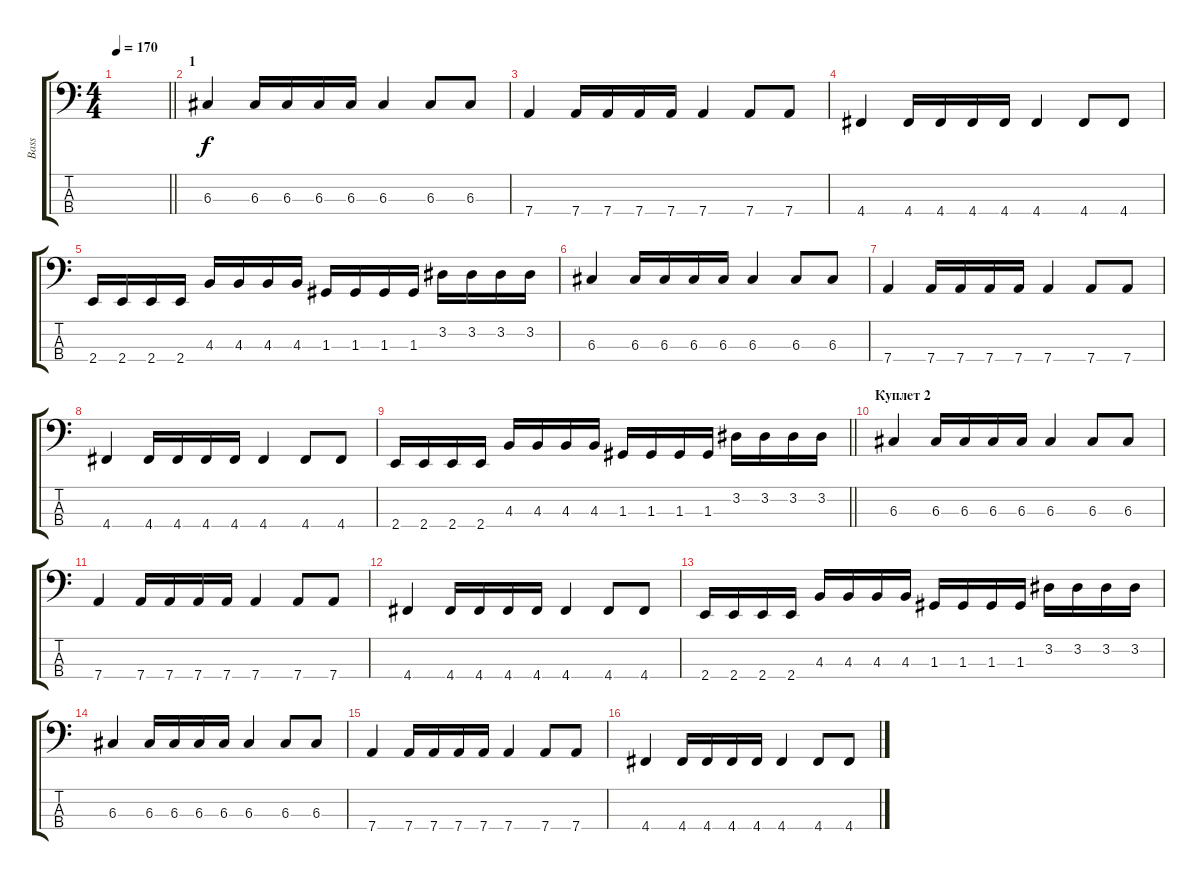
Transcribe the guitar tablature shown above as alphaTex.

\track ("Bass" "Bass") {instrument electricbasspick}
\staff {score tabs}
\tuning (F2 C2 G1 D1) {hide}
\ts (4 4)
\tempo 170
\clef f4
\barLineRight lightlight
\ks c
|
\section ("" "1")
6.3.4 6.3.16 6.3.16 6.3.16 6.3.16 6.3.4 6.3.8 6.3.8 |
7.4.4 7.4.16 7.4.16 7.4.16 7.4.16 7.4.4 7.4.8 7.4.8 |
4.4.4 4.4.16 4.4.16 4.4.16 4.4.16 4.4.4 4.4.8 4.4.8 |
2.4.16 2.4.16 2.4.16 2.4.16 4.3.16 4.3.16 4.3.16 4.3.16 1.3.16 1.3.16 1.3.16 1.3.16 3.2.16 3.2.16 3.2.16 3.2.16 |
6.3.4 6.3.16 6.3.16 6.3.16 6.3.16 6.3.4 6.3.8 6.3.8 |
7.4.4 7.4.16 7.4.16 7.4.16 7.4.16 7.4.4 7.4.8 7.4.8 |
4.4.4 4.4.16 4.4.16 4.4.16 4.4.16 4.4.4 4.4.8 4.4.8 |
\barLineRight lightlight
2.4.16 2.4.16 2.4.16 2.4.16 4.3.16 4.3.16 4.3.16 4.3.16 1.3.16 1.3.16 1.3.16 1.3.16 3.2.16 3.2.16 3.2.16 3.2.16 |
\section ("" "Куплет 2")
6.3.4 6.3.16 6.3.16 6.3.16 6.3.16 6.3.4 6.3.8 6.3.8 |
7.4.4 7.4.16 7.4.16 7.4.16 7.4.16 7.4.4 7.4.8 7.4.8 |
4.4.4 4.4.16 4.4.16 4.4.16 4.4.16 4.4.4 4.4.8 4.4.8 |
2.4.16 2.4.16 2.4.16 2.4.16 4.3.16 4.3.16 4.3.16 4.3.16 1.3.16 1.3.16 1.3.16 1.3.16 3.2.16 3.2.16 3.2.16 3.2.16 |
6.3.4 6.3.16 6.3.16 6.3.16 6.3.16 6.3.4 6.3.8 6.3.8 |
7.4.4 7.4.16 7.4.16 7.4.16 7.4.16 7.4.4 7.4.8 7.4.8 |
4.4.4 4.4.16 4.4.16 4.4.16 4.4.16 4.4.4 4.4.8 4.4.8
